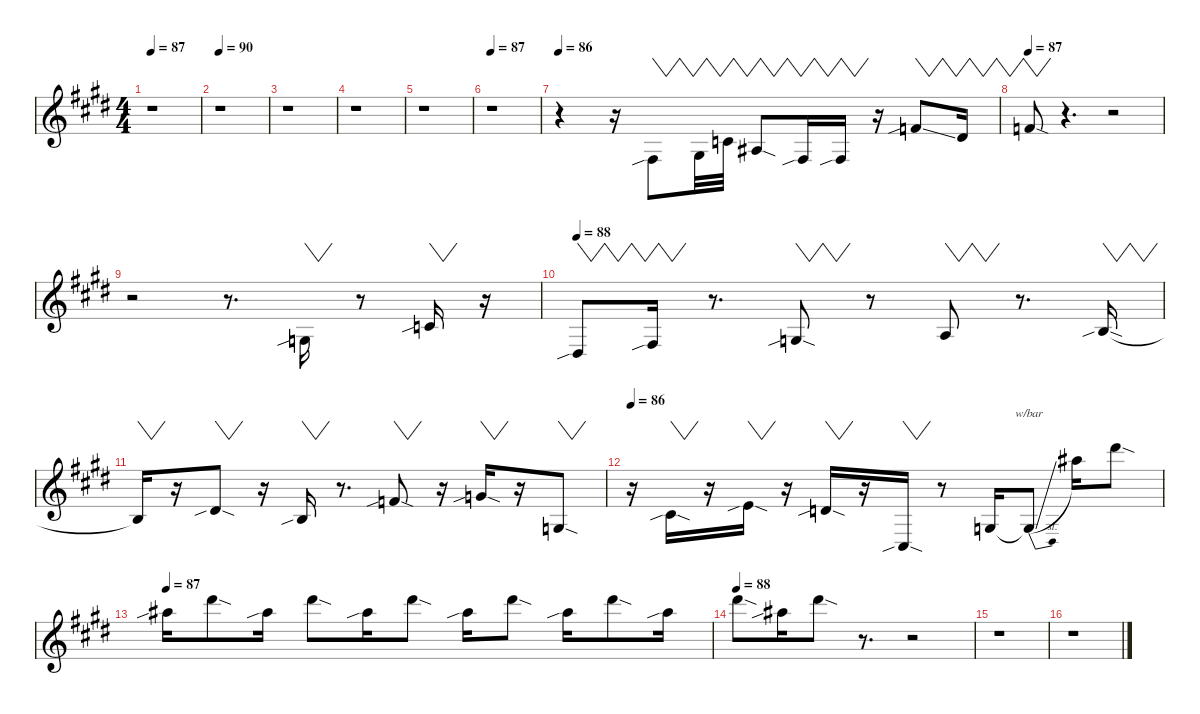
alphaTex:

\defaultSystemsLayout 4
\hideDynamics
\bracketExtendMode nobrackets
\singleTrackTrackNamePolicy hidden
\multiTrackTrackNamePolicy hidden
\firstSystemTrackNameMode fullname
\firstSystemTrackNameOrientation horizontal
\otherSystemsTrackNameOrientation horizontal
\track ("Theramin/Effects 2" "whis.") {defaultSystemsLayout 32 instrument whistle}
\staff {score}
\tuning (E4 B3 G3 D3 A2 E2)
\ts (4 4)
\tempo 87
\clef g2
\ks e
r.1{dy mp beam Down} |
\tempo 90
r.1{beam Down} |
r.1{beam Down} |
r.1{beam Down} |
r.1{beam Down} |
\tempo 87
r.1{beam Down} |
\tempo 86
r.4{beam Down} r.16{beam Down} 4.4{sib acc #}.8{vw beam Up} 6.4{acc #}.32{vw beam Up} 10.4{acc forcenatural}.32{vw beam Up} 8.4{sod acc #}.8{vw beam Up} 4.4{sib acc #}.16{vw beam Up} 4.4{sib acc #}.16{vw beam Up} r.16{beam Up} 15.4{sib ss acc forcenatural}.8{vw beam Up} 13.4{acc #}.16{vw beam Up} |
\tempo 87
15.4{sod acc forcenatural}.8{vw beam Up} r.4{d beam Up} r.2{beam Up} |
r.2{beam Down} r.8{d beam Down} 5.4{sib acc forcenatural}.16{vw beam Up} r.8{beam Up} 10.4{sib acc forcenatural}.16{vw beam Up} r.16{beam Up} |
\tempo 88
1.4{sib acc #}.8{vw beam Up} 4.4{sib acc #}.16{vw beam Up} r.8{d beam Up} 10.5{sib sod acc forcenatural}.8{vw beam Up} r.8{beam Up} 7.4{acc forcenatural}.8{vw beam Up} r.8{d beam Up} 9.4{sib sod acc forcenatural}.16{vw beam Up} |
9.4{t acc forcenatural}.16{vw beam Up} r.16{beam Up} 8.3{sib sod acc #}.8{vw beam Up} r.16{beam Up} 9.4{sib acc forcenatural}.16{vw beam Up} r.8{d beam Up} 10.3{sib sod acc forcenatural}.8{vw beam Up} r.16{beam Up} 12.3{sib sod acc forcenatural}.16{vw beam Up} r.16{beam Up} 10.5{sod acc forcenatural}.8{vw beam Up} |
\tempo 86
r.16{beam Down} 6.3{sib sod acc #}.16{vw beam Up} r.16{beam Up} 9.3{sib sod acc forcenatural}.16{vw beam Up} r.16{beam Up} 7.3{sib sod acc forcenatural}.16{vw beam Up} r.16{beam Up} 4.5{sib sod acc #}.16{vw beam Up} r.8{beam Up} 0.3{acc forcenatural}.16{dy fff beam Up} 0.3{sl t acc forcenatural}.8{tbe (dive default 0 0 60 -8) beam Up} 27.3{acc #}.16{beam Down} 28.2{sod acc #}.8{beam Down} |
\tempo 87
27.3{sib acc #}.16{dy ff beam Down} 28.2{sod acc #}.8{beam Down} 27.3{sib acc #}.16{dy f beam Down} 28.2{sod acc #}.8{beam Down} 27.3{sib acc #}.16{dy mf beam Down} 28.2{sod acc #}.8{beam Down} 27.3{sib acc #}.16{dy mp beam Down} 28.2{sod acc #}.8{beam Down} 27.3{sib acc #}.16{dy p beam Down} 28.2{sod acc #}.8{beam Down} 27.3{sib acc #}.16{dy pp beam Down} |
\tempo 88
28.2{sod acc #}.8{beam Down} 27.3{sib acc #}.16{dy ppp beam Down} 28.2{sod acc #}.8{beam Down} r.8{d beam Down} r.2{beam Down} |
r.1{beam Down} |
r.1{beam Down}
